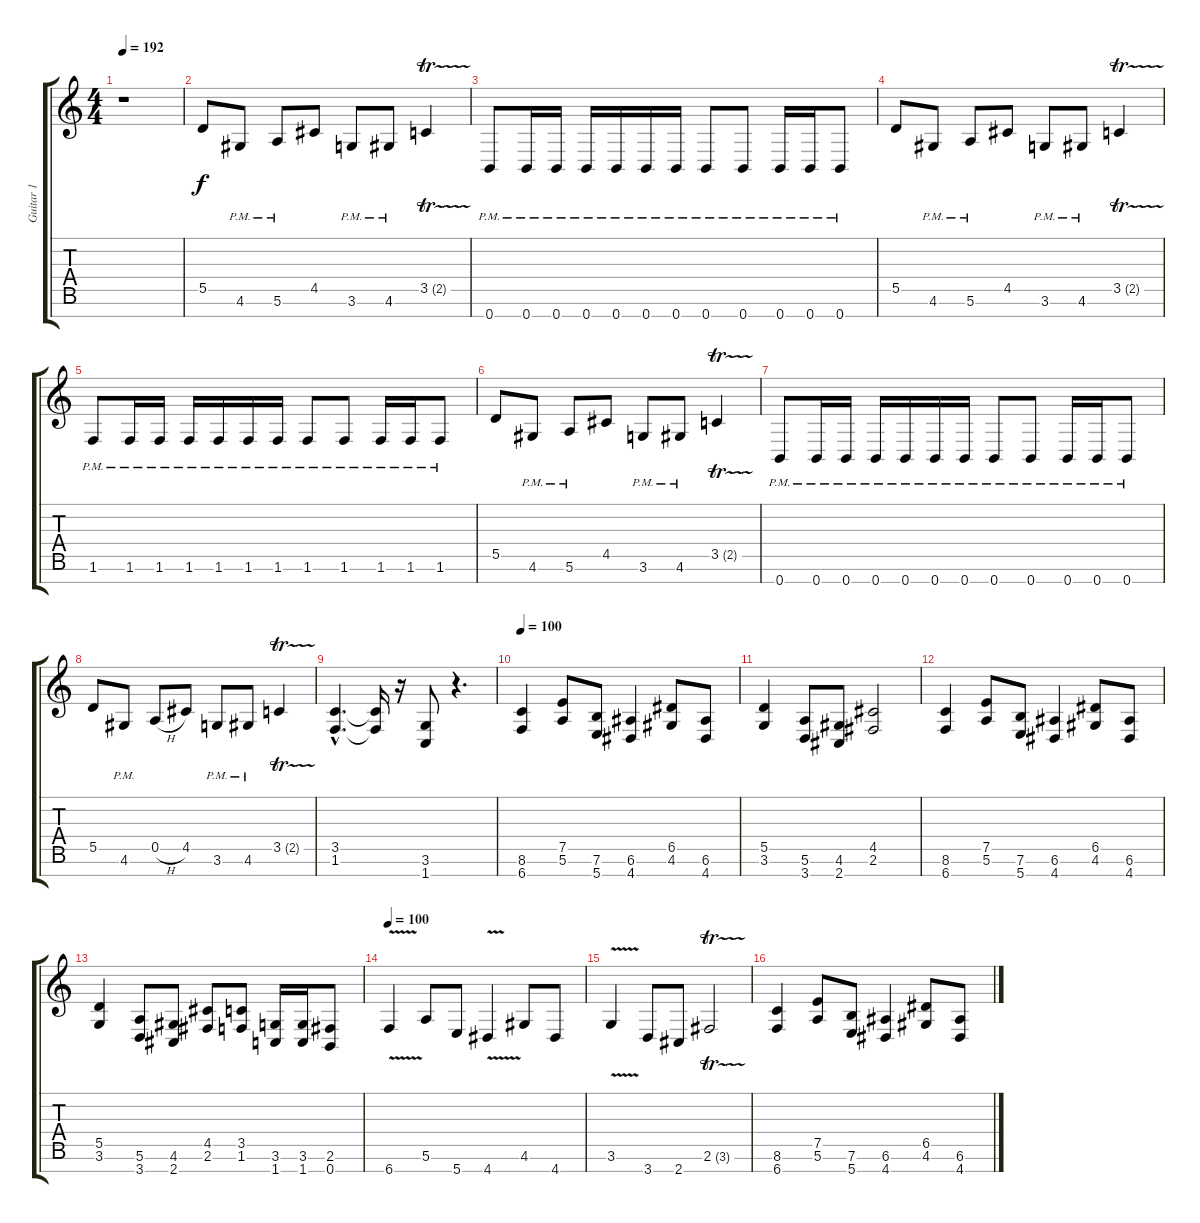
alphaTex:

\track ("Guitar 1            " "Guitar 1  ") {instrument overdrivenguitar}
\staff {score tabs}
\tuning (E4 B3 G3 D3 A2 E2 B1) {hide}
\ts (4 4)
\tempo 192
\clef g2
\ks c
r.1{dy f instrument overdrivenguitar} |
5.5.8 4.6{pm}.8 5.6{pm}.8 4.5.8 3.6{pm}.8 4.6{pm}.8 3.5{tr (2 16)}.4 |
0.7{pm}.8 0.7{pm}.16 0.7{pm}.16 0.7{pm}.16 0.7{pm}.16 0.7{pm}.16 0.7{pm}.16 0.7{pm}.8 0.7{pm}.8 0.7{pm}.16 0.7{pm}.16 0.7{pm}.8 |
5.5.8 4.6{pm}.8 5.6{pm}.8 4.5.8 3.6{pm}.8 4.6{pm}.8 3.5{tr (2 16)}.4 |
1.6{pm}.8 1.6{pm}.16 1.6{pm}.16 1.6{pm}.16 1.6{pm}.16 1.6{pm}.16 1.6{pm}.16 1.6{pm}.8 1.6{pm}.8 1.6{pm}.16 1.6{pm}.16 1.6{pm}.8 |
5.5.8 4.6{pm}.8 5.6{pm}.8 4.5.8 3.6{pm}.8 4.6{pm}.8 3.5{tr (2 16)}.4 |
0.7{pm}.8 0.7{pm}.16 0.7{pm}.16 0.7{pm}.16 0.7{pm}.16 0.7{pm}.16 0.7{pm}.16 0.7{pm}.8 0.7{pm}.8 0.7{pm}.16 0.7{pm}.16 0.7{pm}.8 |
5.5.8 4.6{pm}.8 0.5{h}.8 4.5.8 3.6{pm}.8 4.6{pm}.8 3.5{tr (2 16)}.4 |
(3.5{hac} 1.6{hac}).4{d} (3.5{t} 1.6{t}).16 r.16 (3.6 1.7).8 r.4{d} |
\tempo 100
(8.6 6.7).4 (7.5 5.6).8 (7.6 5.7).8 (6.6 4.7).4 (6.5 4.6).8 (6.6 4.7).8 |
(5.5 3.6).4 (5.6 3.7).8 (4.6 2.7).8 (4.5 2.6).2 |
(8.6 6.7).4 (7.5 5.6).8 (7.6 5.7).8 (6.6 4.7).4 (6.5 4.6).8 (6.6 4.7).8 |
(5.5 3.6).4 (5.6 3.7).8 (4.6 2.7).8 (4.5 2.6).8 (3.5 1.6).8 (3.6 1.7).16 (3.6 1.7).16 (2.6 0.7).8 |
\tempo 100
6.7{v}.4 5.6.8 5.7.8 4.7{v}.4 4.6.8 4.7.8 |
3.6{v}.4 3.7.8 2.7.8 2.6{tr (3 16)}.2 |
(8.6 6.7).4 (7.5 5.6).8 (7.6 5.7).8 (6.6 4.7).4 (6.5 4.6).8 (6.6 4.7).8
